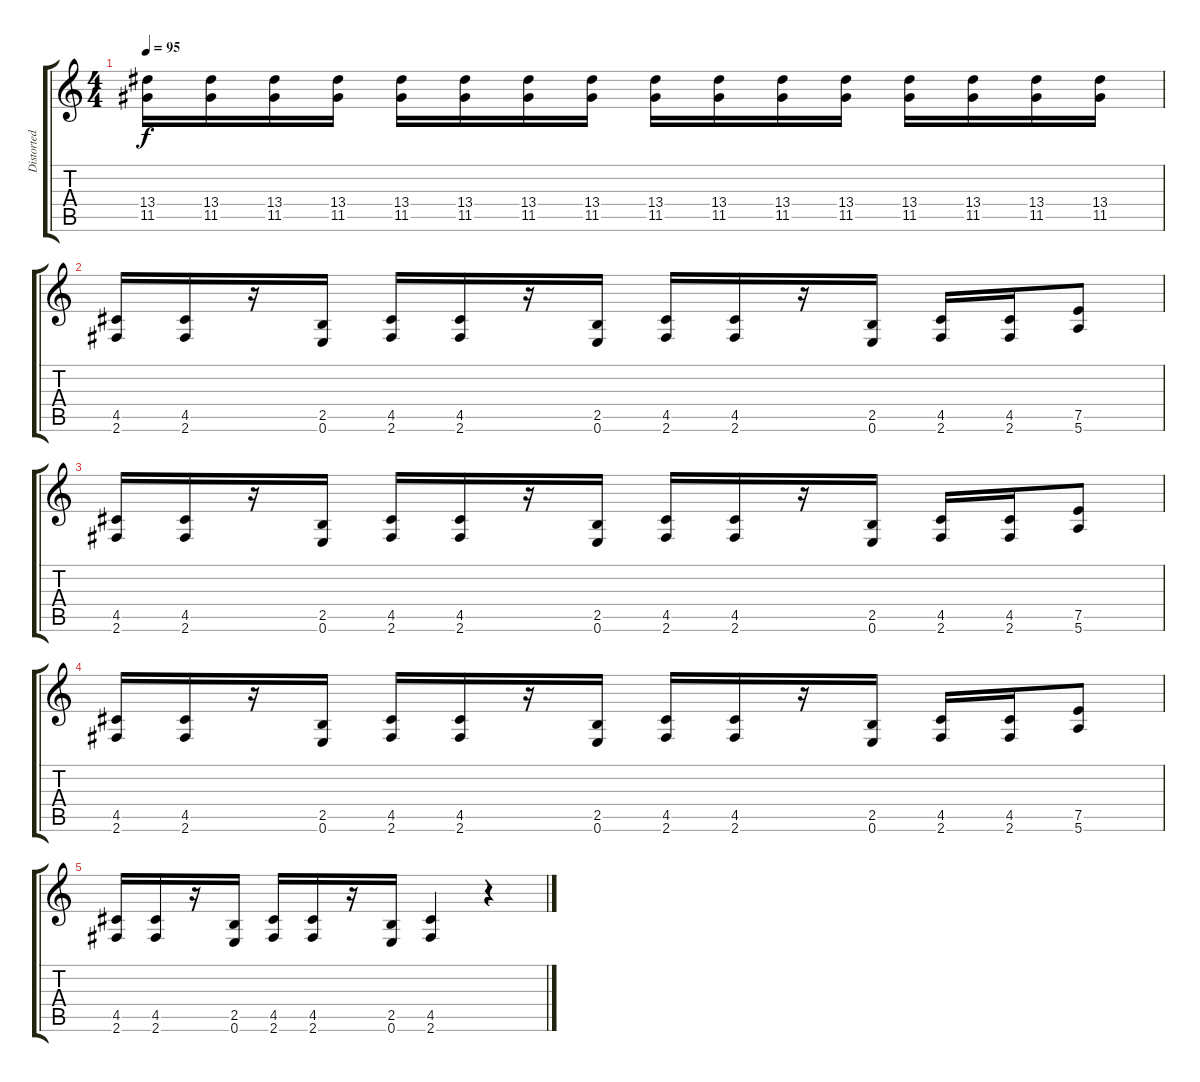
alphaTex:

\track ("Distorted" "Distorted") {instrument distortionguitar}
\staff {score tabs}
\tuning (E4 B3 G3 D3 A2 E2) {hide}
\ts (4 4)
\tempo 95
\clef g2
\ks c
(13.4 11.5).16{dy f} (13.4 11.5).16 (13.4 11.5).16 (13.4 11.5).16 (13.4 11.5).16 (13.4 11.5).16 (13.4 11.5).16 (13.4 11.5).16 (13.4 11.5).16 (13.4 11.5).16 (13.4 11.5).16 (13.4 11.5).16 (13.4 11.5).16 (13.4 11.5).16 (13.4 11.5).16 (13.4 11.5).16 |
(4.5 2.6).16 (4.5 2.6).16 r.16 (2.5 0.6).16 (4.5 2.6).16 (4.5 2.6).16 r.16 (2.5 0.6).16 (4.5 2.6).16 (4.5 2.6).16 r.16 (2.5 0.6).16 (4.5 2.6).16 (4.5 2.6).16 (7.5 5.6).8 |
(4.5 2.6).16 (4.5 2.6).16 r.16 (2.5 0.6).16 (4.5 2.6).16 (4.5 2.6).16 r.16 (2.5 0.6).16 (4.5 2.6).16 (4.5 2.6).16 r.16 (2.5 0.6).16 (4.5 2.6).16 (4.5 2.6).16 (7.5 5.6).8 |
(4.5 2.6).16 (4.5 2.6).16 r.16 (2.5 0.6).16 (4.5 2.6).16 (4.5 2.6).16 r.16 (2.5 0.6).16 (4.5 2.6).16 (4.5 2.6).16 r.16 (2.5 0.6).16 (4.5 2.6).16 (4.5 2.6).16 (7.5 5.6).8 |
(4.5 2.6).16 (4.5 2.6).16 r.16 (2.5 0.6).16 (4.5 2.6).16 (4.5 2.6).16 r.16 (2.5 0.6).16 (4.5 2.6).4 r.4
